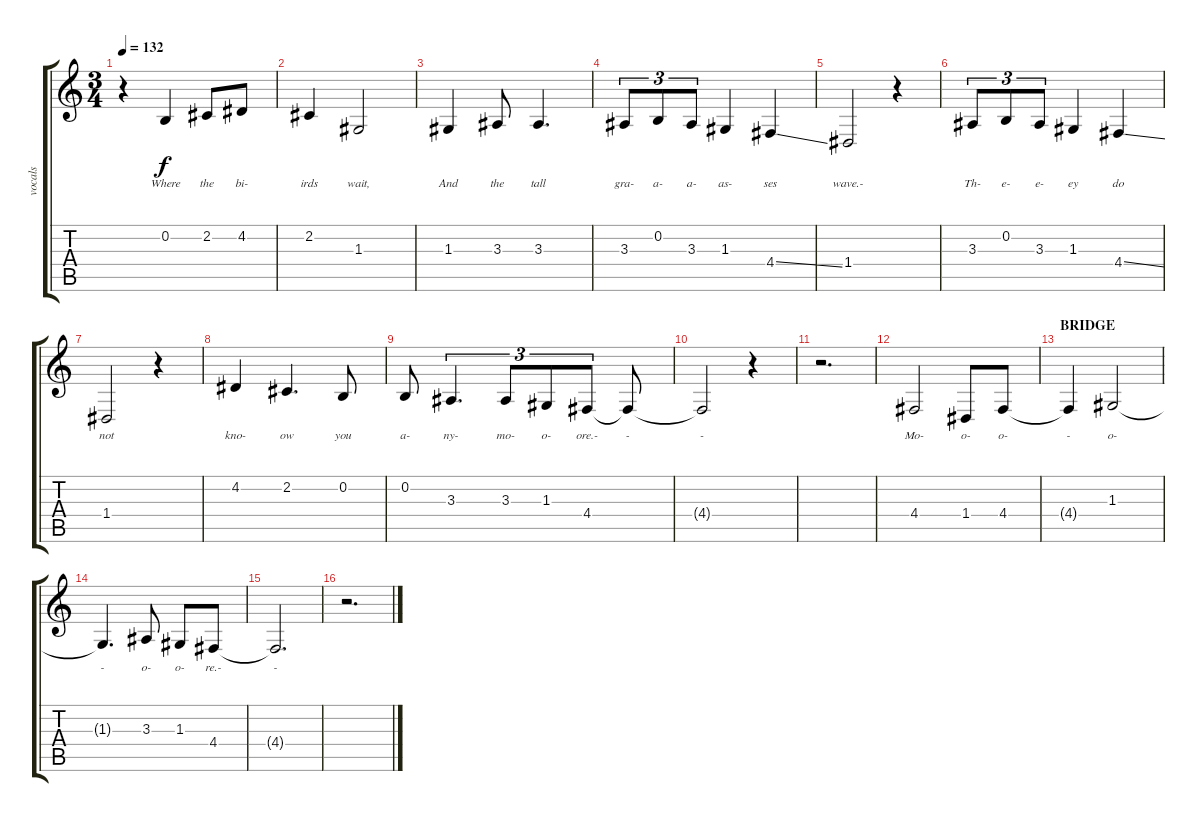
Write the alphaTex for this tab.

\track ("vocals" "vocals") {instrument voiceoohs}
\staff {score tabs}
\tuning (E4 B3 G3 D3 A2 E2) {hide}
\ts (3 4)
\tempo 132
\clef g2
\ks c
r.4{dy f} 0.2.4{lyrics (0 "Where") lyrics (1 "") lyrics (2 "") lyrics (3 "") lyrics (4 "")} 2.2.8{lyrics (0 "the") lyrics (1 "") lyrics (2 "") lyrics (3 "") lyrics (4 "")} 4.2.8{lyrics (0 "bi-") lyrics (1 "") lyrics (2 "") lyrics (3 "") lyrics (4 "")} |
2.2.4{lyrics (0 "irds") lyrics (1 "") lyrics (2 "") lyrics (3 "") lyrics (4 "")} 1.3.2{lyrics (0 "wait,") lyrics (1 "") lyrics (2 "") lyrics (3 "") lyrics (4 "")} |
1.3.4{lyrics (0 "And") lyrics (1 "") lyrics (2 "") lyrics (3 "") lyrics (4 "")} 3.3.8{lyrics (0 "the") lyrics (1 "") lyrics (2 "") lyrics (3 "") lyrics (4 "")} 3.3.4{d lyrics (0 "tall") lyrics (1 "") lyrics (2 "") lyrics (3 "") lyrics (4 "")} |
3.3.8{tu (3 2) lyrics (0 "gra-") lyrics (1 "") lyrics (2 "") lyrics (3 "") lyrics (4 "")} 0.2.8{tu (3 2) lyrics (0 "a-") lyrics (1 "") lyrics (2 "") lyrics (3 "") lyrics (4 "")} 3.3.8{tu (3 2) lyrics (0 "a-") lyrics (1 "") lyrics (2 "") lyrics (3 "") lyrics (4 "")} 1.3.4{lyrics (0 "as-") lyrics (1 "") lyrics (2 "") lyrics (3 "") lyrics (4 "")} 4.4{ss}.4{lyrics (0 "ses") lyrics (1 "") lyrics (2 "") lyrics (3 "") lyrics (4 "")} |
1.4.2{lyrics (0 "wave.-") lyrics (1 "") lyrics (2 "") lyrics (3 "") lyrics (4 "")} r.4 |
3.3.8{tu (3 2) lyrics (0 "Th-") lyrics (1 "") lyrics (2 "") lyrics (3 "") lyrics (4 "")} 0.2.8{tu (3 2) lyrics (0 "e-") lyrics (1 "") lyrics (2 "") lyrics (3 "") lyrics (4 "")} 3.3.8{tu (3 2) lyrics (0 "e-") lyrics (1 "") lyrics (2 "") lyrics (3 "") lyrics (4 "")} 1.3.4{lyrics (0 "ey") lyrics (1 "") lyrics (2 "") lyrics (3 "") lyrics (4 "")} 4.4{ss}.4{lyrics (0 "do") lyrics (1 "") lyrics (2 "") lyrics (3 "") lyrics (4 "")} |
1.4.2{lyrics (0 "not") lyrics (1 "") lyrics (2 "") lyrics (3 "") lyrics (4 "")} r.4 |
4.2.4{lyrics (0 "kno-") lyrics (1 "") lyrics (2 "") lyrics (3 "") lyrics (4 "")} 2.2.4{d lyrics (0 "ow") lyrics (1 "") lyrics (2 "") lyrics (3 "") lyrics (4 "")} 0.2.8{lyrics (0 "you") lyrics (1 "") lyrics (2 "") lyrics (3 "") lyrics (4 "")} |
0.2.8{lyrics (0 "a-") lyrics (1 "") lyrics (2 "") lyrics (3 "") lyrics (4 "")} 3.3.4{d tu (3 2) lyrics (0 "ny-") lyrics (1 "") lyrics (2 "") lyrics (3 "") lyrics (4 "")} 3.3.8{tu (3 2) lyrics (0 "mo-") lyrics (1 "") lyrics (2 "") lyrics (3 "") lyrics (4 "")} 1.3.8{tu (3 2) lyrics (0 "o-") lyrics (1 "") lyrics (2 "") lyrics (3 "") lyrics (4 "")} 4.4.8{tu (3 2) lyrics (0 "ore.-") lyrics (1 "") lyrics (2 "") lyrics (3 "") lyrics (4 "")} 4.4{t}.8{lyrics (0 "-") lyrics (1 "") lyrics (2 "") lyrics (3 "") lyrics (4 "")} |
4.4{t}.2{lyrics (0 "-") lyrics (1 "") lyrics (2 "") lyrics (3 "") lyrics (4 "")} r.4 |
r.2{d} |
4.4.2{lyrics (0 "Mo-") lyrics (1 "") lyrics (2 "") lyrics (3 "") lyrics (4 "")} 1.4.8{lyrics (0 "o-") lyrics (1 "") lyrics (2 "") lyrics (3 "") lyrics (4 "")} 4.4.8{lyrics (0 "o-") lyrics (1 "") lyrics (2 "") lyrics (3 "") lyrics (4 "")} |
\section ("" "BRIDGE")
4.4{t}.4{lyrics (0 "-") lyrics (1 "") lyrics (2 "") lyrics (3 "") lyrics (4 "")} 1.3.2{lyrics (0 "o-") lyrics (1 "") lyrics (2 "") lyrics (3 "") lyrics (4 "")} |
1.3{t}.4{d lyrics (0 "-") lyrics (1 "") lyrics (2 "") lyrics (3 "") lyrics (4 "")} 3.3.8{lyrics (0 "o-") lyrics (1 "") lyrics (2 "") lyrics (3 "") lyrics (4 "")} 1.3.8{lyrics (0 "o-") lyrics (1 "") lyrics (2 "") lyrics (3 "") lyrics (4 "")} 4.4.8{lyrics (0 "re.-") lyrics (1 "") lyrics (2 "") lyrics (3 "") lyrics (4 "")} |
4.4{t}.2{d lyrics (0 "-") lyrics (1 "") lyrics (2 "") lyrics (3 "") lyrics (4 "")} |
r.2{d}
